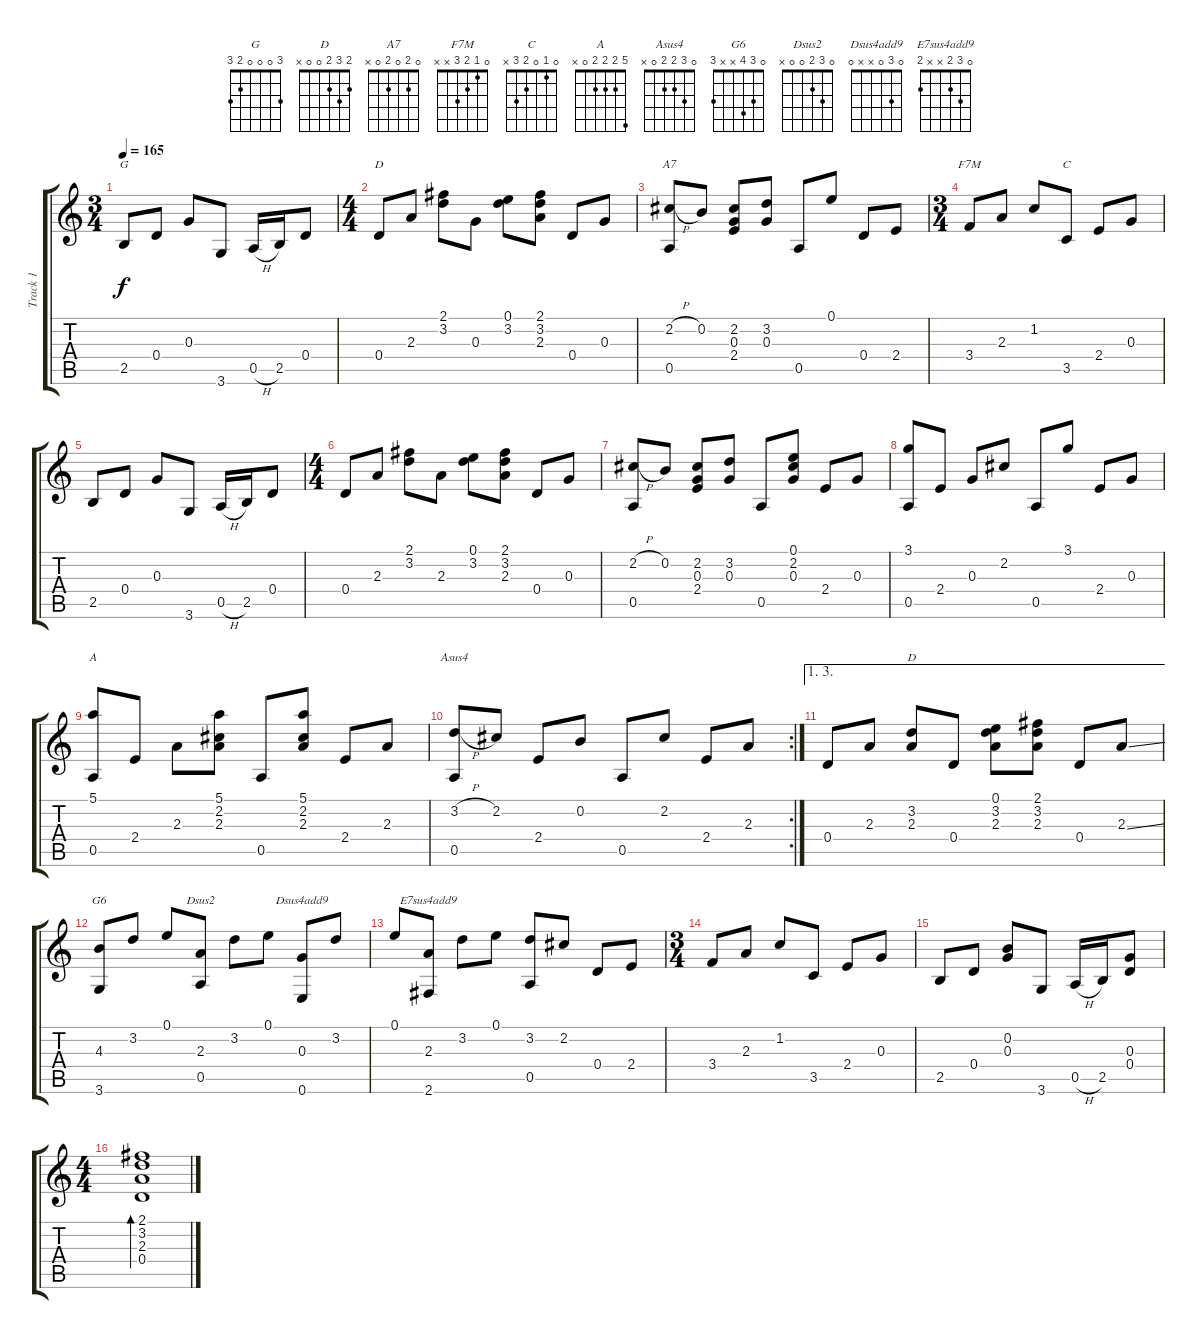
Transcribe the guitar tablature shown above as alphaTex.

\track ("Track 1" "Track 1") {instrument acousticguitarsteel}
\staff {score tabs}
\tuning (E4 B3 G3 D3 A2 E2) {hide}
\chord ("G" 3 0 0 0 2 3)
\chord ("D" 2 3 2 0 x x)
\chord ("A7" 0 2 0 2 0 x)
\chord ("F7M" 0 1 2 3 x x)
\chord ("C" 0 1 0 2 3 x)
\chord ("A" 5 2 2 2 0 x)
\chord ("Asus4" 0 3 2 2 0 x)
\chord ("D" 2 3 2 0 0 x)
\chord ("G6" 0 3 4 x x 3)
\chord ("Dsus2" 0 3 2 0 0 x)
\chord ("Dsus4add9" 0 3 0 x x 0)
\chord ("E7sus4add9" 0 3 2 x x 2)
\ts (3 4)
\tempo 165
\clef g2
\ks c
2.5.8{ch "G" dy f} 0.4.8 0.3.8 3.6.8 0.5{h}.16 2.5.16 0.4.8 |
\ts (4 4)
0.4.8{ch "D"} 2.3.8 (2.1 3.2).8 0.3.8 (0.1 3.2).8 (2.1 3.2 2.3).8 0.4.8 0.3.8 |
(2.2{h} 0.5).8{ch "A7"} 0.2.8 (2.2 0.3 2.4).8 (3.2 0.3).8 0.5.8 0.1.8 0.4.8 2.4.8 |
\ts (3 4)
3.4.8{ch "F7M"} 2.3.8 1.2.8 3.5.8{ch "C"} 2.4.8 0.3.8 |
2.5.8 0.4.8 0.3.8 3.6.8 0.5{h}.16 2.5.16 0.4.8 |
\ts (4 4)
0.4.8 2.3.8 (2.1 3.2).8 2.3.8 (0.1 3.2).8 (2.1 3.2 2.3).8 0.4.8 0.3.8 |
(2.2{h} 0.5).8 0.2.8 (2.2 0.3 2.4).8 (3.2 0.3).8 0.5.8 (0.1 2.2 0.3).8 2.4.8 0.3.8 |
(3.1 0.5).8 2.4.8 0.3.8 2.2.8 0.5.8 3.1.8 2.4.8 0.3.8 |
(5.1 0.5).8{ch "A"} 2.4.8 2.3.8 (5.1 2.2 2.3).8 0.5.8 (5.1 2.2 2.3).8 2.4.8 2.3.8 |
\rc 2
(3.2{h} 0.5).8{ch "Asus4"} 2.2.8 2.4.8 0.2.8 0.5.8 2.2.8 2.4.8 2.3.8 |
\ae (1 3)
0.4.8 2.3.8 (3.2 2.3).8{ch "D"} 0.4.8 (0.1 3.2 2.3).8 (2.1 3.2 2.3).8 0.4.8 2.3{ss}.8 |
(4.3 3.6).8{ch "G6"} 3.2.8 0.1.8 (2.3 0.5).8{ch "Dsus2"} 3.2.8 0.1.8 (0.3 0.6).8{ch "Dsus4add9"} 3.2.8 |
0.1.8 (2.3 2.6).8{ch "E7sus4add9"} 3.2.8 0.1.8 (3.2 0.5).8 2.2.8 0.4.8 2.4.8 |
\ts (3 4)
3.4.8 2.3.8 1.2.8 3.5.8 2.4.8 0.3.8 |
2.5.8 0.4.8 (0.2 0.3).8 3.6.8 0.5{h}.16 2.5.16 (0.3 0.4).8 |
\ts (4 4)
(2.1 3.2 2.3 0.4).1{bd 240}
